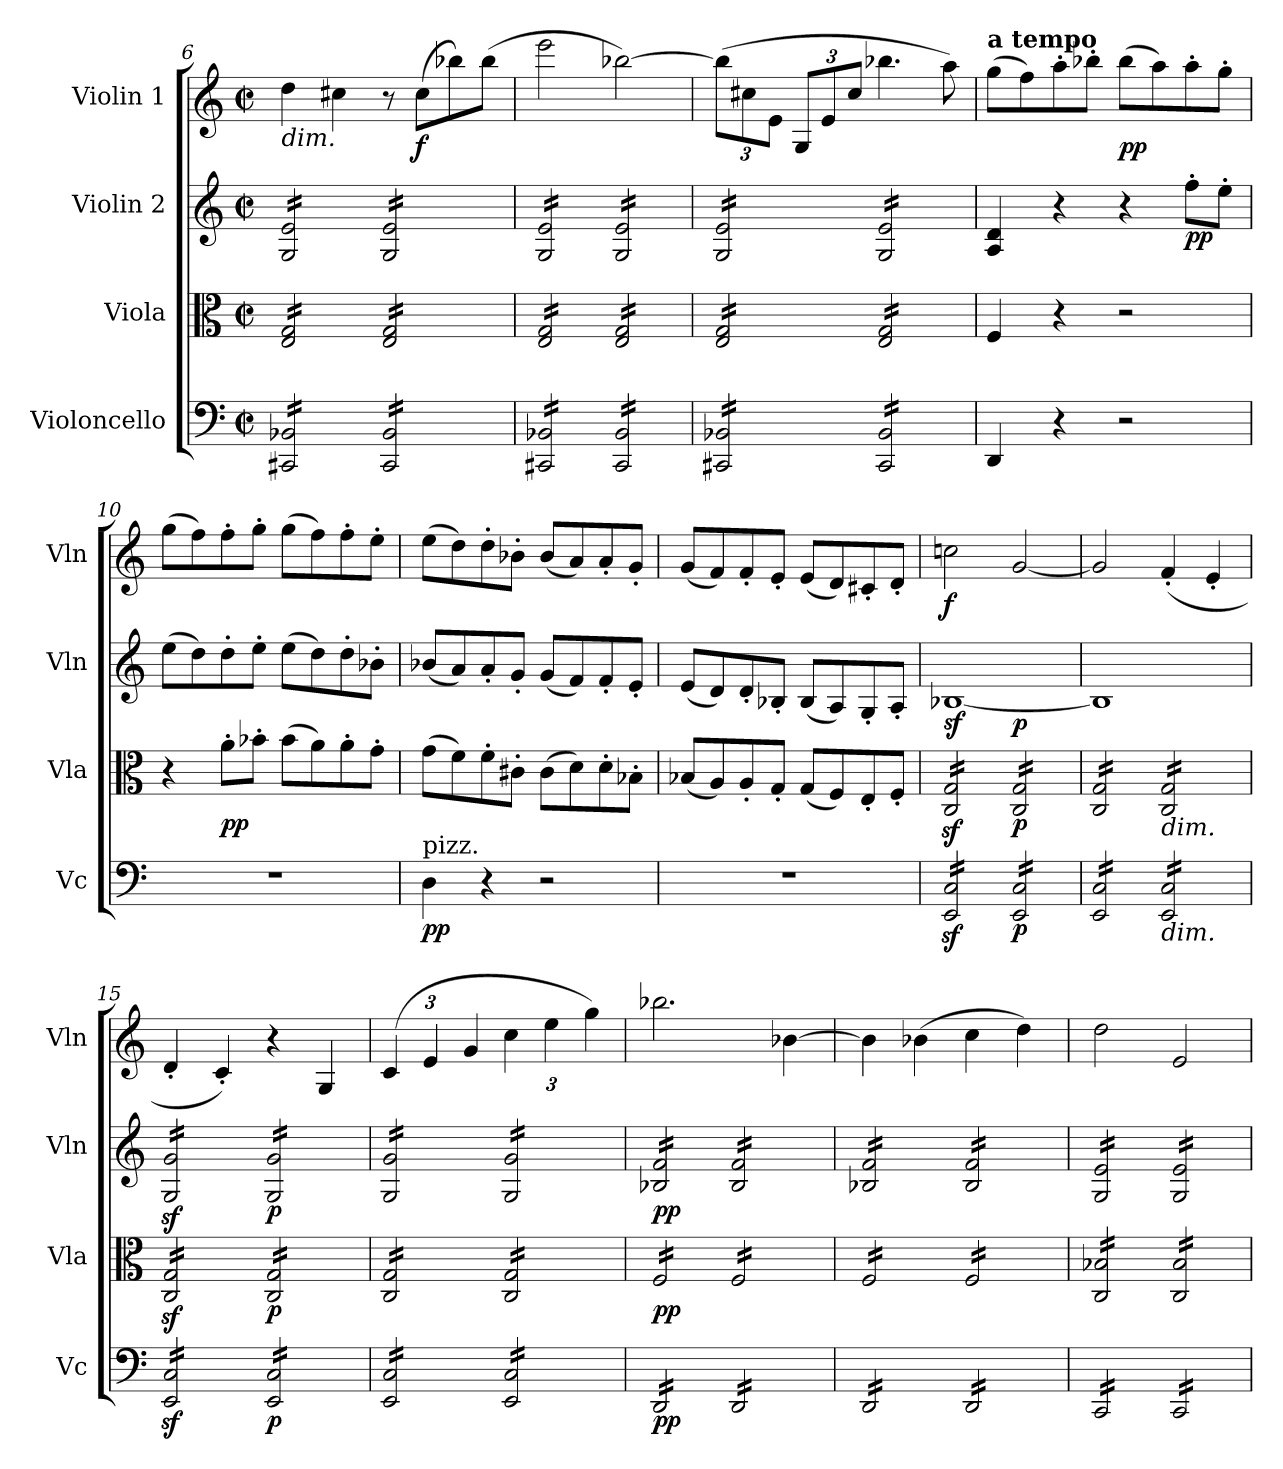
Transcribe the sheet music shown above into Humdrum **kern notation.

**kern	**dynam	**kern	**dynam	**kern	**dynam	**kern	**dynam
*part4	*part4	*part3	*part3	*part2	*part2	*part1	*part1
*staff4	*staff4	*staff3	*staff3	*staff2	*staff2	*staff1	*staff1
*I"Violoncello	*	*I"Viola	*	*I"Violin 2	*	*I"Violin 1	*
*I'Vc	*	*I'Vla	*	*I'Vln	*	*I'Vln	*
*clefF4	*	*clefC3	*	*clefG2	*	*clefG2	*
*k[]	*	*k[]	*	*k[]	*	*k[]	*
*M2/2	*	*M2/2	*	*M2/2	*	*M2/2	*
*met(c|)	*	*met(c|)	*	*met(c|)	*	*met(c|)	*
=6	=6	=6	=6	=6	=6	=6	=6
!	!	!	!	!	!	!LO:TX:b:i:t=dim.	!
*tremolo	*	*	*	*	*	*	*
*	*	*tremolo	*	*	*	*	*
*	*	*	*	*tremolo	*	*	*
16CC#X/ 16BB-X/LL	.	16E/ 16G/LL	.	16G/ 16e/LL	.	4dd\	.
16CC#X/ 16BB-X/	.	16E/ 16G/	.	16G/ 16e/	.	.	.
16CC#X/ 16BB-X/	.	16E/ 16G/	.	16G/ 16e/	.	.	.
16CC#X/ 16BB-X/	.	16E/ 16G/	.	16G/ 16e/	.	.	.
16CC#X/ 16BB-X/	.	16E/ 16G/	.	16G/ 16e/	.	4cc#X\	.
16CC#X/ 16BB-X/	.	16E/ 16G/	.	16G/ 16e/	.	.	.
16CC#X/ 16BB-X/	.	16E/ 16G/	.	16G/ 16e/	.	.	.
16CC#X/ 16BB-X/JJ	.	16E/ 16G/JJ	.	16G/ 16e/JJ	.	.	.
16CC#/ 16BB-/LL	.	16E/ 16G/LL	.	16G/ 16e/LL	.	8r	.
16CC#/ 16BB-/	.	16E/ 16G/	.	16G/ 16e/	.	.	.
!	!	!	!	!	!	!	!LO:DY:b
16CC#/ 16BB-/	.	16E/ 16G/	.	16G/ 16e/	.	(8cc#\L	f
16CC#/ 16BB-/	.	16E/ 16G/	.	16G/ 16e/	.	.	.
16CC#/ 16BB-/	.	16E/ 16G/	.	16G/ 16e/	.	8bb-X\)	.
16CC#/ 16BB-/	.	16E/ 16G/	.	16G/ 16e/	.	.	.
16CC#/ 16BB-/	.	16E/ 16G/	.	16G/ 16e/	.	(8bb-\J	.
16CC#/ 16BB-/JJ	.	16E/ 16G/JJ	.	16G/ 16e/JJ	.	.	.
=7	=7	=7	=7	=7	=7	=7	=7
16CC#X/ 16BB-X/LL	.	16E/ 16G/LL	.	16G/ 16e/LL	.	2eee\	.
16CC#X/ 16BB-X/	.	16E/ 16G/	.	16G/ 16e/	.	.	.
16CC#X/ 16BB-X/	.	16E/ 16G/	.	16G/ 16e/	.	.	.
16CC#X/ 16BB-X/	.	16E/ 16G/	.	16G/ 16e/	.	.	.
16CC#X/ 16BB-X/	.	16E/ 16G/	.	16G/ 16e/	.	.	.
16CC#X/ 16BB-X/	.	16E/ 16G/	.	16G/ 16e/	.	.	.
16CC#X/ 16BB-X/	.	16E/ 16G/	.	16G/ 16e/	.	.	.
16CC#X/ 16BB-X/JJ	.	16E/ 16G/JJ	.	16G/ 16e/JJ	.	.	.
16CC#/ 16BB-/LL	.	16E/ 16G/LL	.	16G/ 16e/LL	.	[2bb-X\)	.
16CC#/ 16BB-/	.	16E/ 16G/	.	16G/ 16e/	.	.	.
16CC#/ 16BB-/	.	16E/ 16G/	.	16G/ 16e/	.	.	.
16CC#/ 16BB-/	.	16E/ 16G/	.	16G/ 16e/	.	.	.
16CC#/ 16BB-/	.	16E/ 16G/	.	16G/ 16e/	.	.	.
16CC#/ 16BB-/	.	16E/ 16G/	.	16G/ 16e/	.	.	.
16CC#/ 16BB-/	.	16E/ 16G/	.	16G/ 16e/	.	.	.
16CC#/ 16BB-/JJ	.	16E/ 16G/JJ	.	16G/ 16e/JJ	.	.	.
=8	=8	=8	=8	=8	=8	=8	=8
*	*	*	*	*	*	*Xbrackettup	*
16CC#X/ 16BB-X/LL	.	16E/ 16G/LL	.	16G/ 16e/LL	.	(12bb-\L]	.
16CC#X/ 16BB-X/	.	16E/ 16G/	.	16G/ 16e/	.	.	.
.	.	.	.	.	.	12cc#X\	.
16CC#X/ 16BB-X/	.	16E/ 16G/	.	16G/ 16e/	.	.	.
.	.	.	.	.	.	12e\J	.
16CC#X/ 16BB-X/	.	16E/ 16G/	.	16G/ 16e/	.	.	.
16CC#X/ 16BB-X/	.	16E/ 16G/	.	16G/ 16e/	.	12G/L	.
16CC#X/ 16BB-X/	.	16E/ 16G/	.	16G/ 16e/	.	.	.
.	.	.	.	.	.	12e/	.
16CC#X/ 16BB-X/	.	16E/ 16G/	.	16G/ 16e/	.	.	.
.	.	.	.	.	.	12cc#/J	.
16CC#X/ 16BB-X/JJ	.	16E/ 16G/JJ	.	16G/ 16e/JJ	.	.	.
16CC#/ 16BB-/LL	.	16E/ 16G/LL	.	16G/ 16e/LL	.	4.bb-X\	.
16CC#/ 16BB-/	.	16E/ 16G/	.	16G/ 16e/	.	.	.
16CC#/ 16BB-/	.	16E/ 16G/	.	16G/ 16e/	.	.	.
16CC#/ 16BB-/	.	16E/ 16G/	.	16G/ 16e/	.	.	.
16CC#/ 16BB-/	.	16E/ 16G/	.	16G/ 16e/	.	.	.
16CC#/ 16BB-/	.	16E/ 16G/	.	16G/ 16e/	.	.	.
16CC#/ 16BB-/	.	16E/ 16G/	.	16G/ 16e/	.	8aa\)	.
16CC#/ 16BB-/JJ	.	16E/ 16G/JJ	.	16G/ 16e/JJ	.	.	.
*	*	*	*	*Xtremolo	*	*	*
*	*	*Xtremolo	*	*	*	*	*
*Xtremolo	*	*	*	*	*	*	*
!!LO:LB:g=z
=9	=9	=9	=9	=9	=9	=9	=9
!	!	!	!	!	!	!LO:TX:a:B:t=a tempo	!
4DD/	.	4F/	.	4A/ 4d/	.	(8gg\L	.
.	.	.	.	.	.	8ff\)	.
4r	.	4r	.	4r	.	8aa'\	.
.	.	.	.	.	.	8bb-X'\J	.
!	!	!	!	!	!	!	!LO:DY:b
2r	.	2r	.	4r	.	(8bb-\L	pp
.	.	.	.	.	.	8aa\)	.
!	!	!	!	!	!LO:DY:b	!	!
.	.	.	.	8ff'\L	pp	8aa'\	.
.	.	.	.	8ee'\J	.	8gg'\J	.
=10	=10	=10	=10	=10	=10	=10	=10
1r	.	4r	.	(8ee\L	.	(8gg\L	.
.	.	.	.	8dd\)	.	8ff\)	.
!	!	!	!LO:DY:b	!	!	!	!
.	.	8a'\L	pp	8dd'\	.	8ff'\	.
.	.	8b-X'\J	.	8ee'\J	.	8gg'\J	.
.	.	(8b-\L	.	(8ee\L	.	(8gg\L	.
.	.	8a\)	.	8dd\)	.	8ff\)	.
.	.	8a'\	.	8dd'\	.	8ff'\	.
.	.	8g'\J	.	8b-X'\J	.	8ee'\J	.
!!LO:LB:g=z
=11	=11	=11	=11	=11	=11	=11	=11
!LO:TX:a:t=pizz.	!	!	!	!	!	!	!
!	!LO:DY:b	!	!	!	!	!	!
4D\	pp	(8g\L	.	(8b-X/L	.	(8ee\L	.
.	.	8f\)	.	8a/)	.	8dd\)	.
4r	.	8f'\	.	8a'/	.	8dd'\	.
.	.	8c#X'\J	.	8g'/J	.	8b-X'\J	.
2r	.	(8c#\L	.	(8g/L	.	(8b-/L	.
.	.	8d\)	.	8f/)	.	8a/)	.
.	.	8d'\	.	8f'/	.	8a'/	.
.	.	8B-X'\J	.	8e'/J	.	8g'/J	.
=12	=12	=12	=12	=12	=12	=12	=12
1r	.	(8B-X/L	.	(8e/L	.	(8g/L	.
.	.	8A/)	.	8d/)	.	8f/)	.
.	.	8A'/	.	8d'/	.	8f'/	.
.	.	8G'/J	.	8B-X'/J	.	8e'/J	.
.	.	(8G/L	.	(8B-/L	.	(8e/L	.
.	.	8F/)	.	8A/)	.	8d/)	.
.	.	8E'/	.	8G'/	.	8c#X'/	.
.	.	8F'/J	.	8A'/J	.	8d'/J	.
=13	=13	=13	=13	=13	=13	=13	=13
*	*	*	*	*^	*	*	*
!LO:TX:a:t=arco	!	!	!	!	!	!	!	!
!	!	!	!	!	!	!LO:DY:b	!	!LO:DY:b
*tremolo	*	*	*	*	*	*	*	*
*	*	*tremolo	*	*	*	*	*	*
16EE/z< 16C/z<LL	.	16C/z< 16G/z<LL	.	[1B-X	2ryy	sf	2ccn\	f
16EE/z< 16C/z<	.	16C/z< 16G/z<	.	.	.	.	.	.
16EE/z< 16C/z<	.	16C/z< 16G/z<	.	.	.	.	.	.
16EE/z< 16C/z<	.	16C/z< 16G/z<	.	.	.	.	.	.
16EE/z< 16C/z<	.	16C/z< 16G/z<	.	.	.	.	.	.
16EE/z< 16C/z<	.	16C/z< 16G/z<	.	.	.	.	.	.
16EE/z< 16C/z<	.	16C/z< 16G/z<	.	.	.	.	.	.
16EE/z< 16C/z<JJ	.	16C/z< 16G/z<JJ	.	.	.	.	.	.
!	!LO:DY:b	!	!LO:DY:b	!	!	!LO:DY:b	!	!
16EE/ 16C/LL	p	16C/ 16G/LL	p	.	2ryy	p	[2g/	.
16EE/ 16C/	.	16C/ 16G/	.	.	.	.	.	.
16EE/ 16C/	.	16C/ 16G/	.	.	.	.	.	.
16EE/ 16C/	.	16C/ 16G/	.	.	.	.	.	.
16EE/ 16C/	.	16C/ 16G/	.	.	.	.	.	.
16EE/ 16C/	.	16C/ 16G/	.	.	.	.	.	.
16EE/ 16C/	.	16C/ 16G/	.	.	.	.	.	.
16EE/ 16C/JJ	.	16C/ 16G/JJ	.	.	.	.	.	.
*	*	*	*	*v	*v	*	*	*
=14	=14	=14	=14	=14	=14	=14	=14
16EE/ 16C/LL	.	16C/ 16G/LL	.	1B-]	.	2g/]	.
16EE/ 16C/	.	16C/ 16G/	.	.	.	.	.
16EE/ 16C/	.	16C/ 16G/	.	.	.	.	.
16EE/ 16C/	.	16C/ 16G/	.	.	.	.	.
16EE/ 16C/	.	16C/ 16G/	.	.	.	.	.
16EE/ 16C/	.	16C/ 16G/	.	.	.	.	.
16EE/ 16C/	.	16C/ 16G/	.	.	.	.	.
16EE/ 16C/JJ	.	16C/ 16G/JJ	.	.	.	.	.
!	!	!LO:TX:b:i:t=dim.	!	!	!	!	!
!LO:TX:b:i:t=dim.	!	!	!	!	!	!	!
16EE/ 16C/LL	.	16C/ 16G/LL	.	.	.	(4f'/	.
16EE/ 16C/	.	16C/ 16G/	.	.	.	.	.
16EE/ 16C/	.	16C/ 16G/	.	.	.	.	.
16EE/ 16C/	.	16C/ 16G/	.	.	.	.	.
16EE/ 16C/	.	16C/ 16G/	.	.	.	4e'/	.
16EE/ 16C/	.	16C/ 16G/	.	.	.	.	.
16EE/ 16C/	.	16C/ 16G/	.	.	.	.	.
16EE/ 16C/JJ	.	16C/ 16G/JJ	.	.	.	.	.
=15	=15	=15	=15	=15	=15	=15	=15
*	*	*	*	*tremolo	*	*	*
16EE/z< 16C/z<LL	.	16C/z< 16G/z<LL	.	16G/z< 16g/z<LL	.	4d'/	.
16EE/z< 16C/z<	.	16C/z< 16G/z<	.	16G/z< 16g/z<	.	.	.
16EE/z< 16C/z<	.	16C/z< 16G/z<	.	16G/z< 16g/z<	.	.	.
16EE/z< 16C/z<	.	16C/z< 16G/z<	.	16G/z< 16g/z<	.	.	.
16EE/z< 16C/z<	.	16C/z< 16G/z<	.	16G/z< 16g/z<	.	4c'/)	.
16EE/z< 16C/z<	.	16C/z< 16G/z<	.	16G/z< 16g/z<	.	.	.
16EE/z< 16C/z<	.	16C/z< 16G/z<	.	16G/z< 16g/z<	.	.	.
16EE/z< 16C/z<JJ	.	16C/z< 16G/z<JJ	.	16G/z< 16g/z<JJ	.	.	.
!	!LO:DY:b	!	!LO:DY:b	!	!LO:DY:b	!	!
16EE/ 16C/LL	p	16C/ 16G/LL	p	16G/ 16g/LL	p	4r	.
16EE/ 16C/	.	16C/ 16G/	.	16G/ 16g/	.	.	.
16EE/ 16C/	.	16C/ 16G/	.	16G/ 16g/	.	.	.
16EE/ 16C/	.	16C/ 16G/	.	16G/ 16g/	.	.	.
16EE/ 16C/	.	16C/ 16G/	.	16G/ 16g/	.	4G/	.
16EE/ 16C/	.	16C/ 16G/	.	16G/ 16g/	.	.	.
16EE/ 16C/	.	16C/ 16G/	.	16G/ 16g/	.	.	.
16EE/ 16C/JJ	.	16C/ 16G/JJ	.	16G/ 16g/JJ	.	.	.
=16	=16	=16	=16	=16	=16	=16	=16
16EE/ 16C/LL	.	16C/ 16G/LL	.	16G/ 16g/LL	.	(6c/	.
16EE/ 16C/	.	16C/ 16G/	.	16G/ 16g/	.	.	.
16EE/ 16C/	.	16C/ 16G/	.	16G/ 16g/	.	.	.
.	.	.	.	.	.	6e/	.
16EE/ 16C/	.	16C/ 16G/	.	16G/ 16g/	.	.	.
16EE/ 16C/	.	16C/ 16G/	.	16G/ 16g/	.	.	.
16EE/ 16C/	.	16C/ 16G/	.	16G/ 16g/	.	.	.
.	.	.	.	.	.	6g/	.
16EE/ 16C/	.	16C/ 16G/	.	16G/ 16g/	.	.	.
16EE/ 16C/JJ	.	16C/ 16G/JJ	.	16G/ 16g/JJ	.	.	.
16EE/ 16C/LL	.	16C/ 16G/LL	.	16G/ 16g/LL	.	6cc\	.
16EE/ 16C/	.	16C/ 16G/	.	16G/ 16g/	.	.	.
16EE/ 16C/	.	16C/ 16G/	.	16G/ 16g/	.	.	.
.	.	.	.	.	.	6ee\	.
16EE/ 16C/	.	16C/ 16G/	.	16G/ 16g/	.	.	.
16EE/ 16C/	.	16C/ 16G/	.	16G/ 16g/	.	.	.
16EE/ 16C/	.	16C/ 16G/	.	16G/ 16g/	.	.	.
.	.	.	.	.	.	6gg\)	.
16EE/ 16C/	.	16C/ 16G/	.	16G/ 16g/	.	.	.
16EE/ 16C/JJ	.	16C/ 16G/JJ	.	16G/ 16g/JJ	.	.	.
=17	=17	=17	=17	=17	=17	=17	=17
!	!LO:DY:b	!	!LO:DY:b	!	!LO:DY:b	!	!
16DD/LL	pp	16F/LL	pp	16B-X/ 16f/LL	pp	2.bb-X\	.
16DD/	.	16F/	.	16B-X/ 16f/	.	.	.
16DD/	.	16F/	.	16B-X/ 16f/	.	.	.
16DD/	.	16F/	.	16B-X/ 16f/	.	.	.
16DD/	.	16F/	.	16B-X/ 16f/	.	.	.
16DD/	.	16F/	.	16B-X/ 16f/	.	.	.
16DD/	.	16F/	.	16B-X/ 16f/	.	.	.
16DD/JJ	.	16F/JJ	.	16B-X/ 16f/JJ	.	.	.
16DD/LL	.	16F/LL	.	16B-/ 16f/LL	.	.	.
16DD/	.	16F/	.	16B-/ 16f/	.	.	.
16DD/	.	16F/	.	16B-/ 16f/	.	.	.
16DD/	.	16F/	.	16B-/ 16f/	.	.	.
16DD/	.	16F/	.	16B-/ 16f/	.	[4b-X\	.
16DD/	.	16F/	.	16B-/ 16f/	.	.	.
16DD/	.	16F/	.	16B-/ 16f/	.	.	.
16DD/JJ	.	16F/JJ	.	16B-/ 16f/JJ	.	.	.
=18	=18	=18	=18	=18	=18	=18	=18
16DD/LL	.	16F/LL	.	16B-X/ 16f/LL	.	4b-\]	.
16DD/	.	16F/	.	16B-X/ 16f/	.	.	.
16DD/	.	16F/	.	16B-X/ 16f/	.	.	.
16DD/	.	16F/	.	16B-X/ 16f/	.	.	.
16DD/	.	16F/	.	16B-X/ 16f/	.	(4b-X\	.
16DD/	.	16F/	.	16B-X/ 16f/	.	.	.
16DD/	.	16F/	.	16B-X/ 16f/	.	.	.
16DD/JJ	.	16F/JJ	.	16B-X/ 16f/JJ	.	.	.
16DD/LL	.	16F/LL	.	16B-/ 16f/LL	.	4cc\	.
16DD/	.	16F/	.	16B-/ 16f/	.	.	.
16DD/	.	16F/	.	16B-/ 16f/	.	.	.
16DD/	.	16F/	.	16B-/ 16f/	.	.	.
16DD/	.	16F/	.	16B-/ 16f/	.	4dd\)	.
16DD/	.	16F/	.	16B-/ 16f/	.	.	.
16DD/	.	16F/	.	16B-/ 16f/	.	.	.
16DD/JJ	.	16F/JJ	.	16B-/ 16f/JJ	.	.	.
=19	=19	=19	=19	=19	=19	=19	=19
16CC/LL	.	16C/ 16B-X/LL	.	16G/ 16e/LL	.	2dd\	.
16CC/	.	16C/ 16B-X/	.	16G/ 16e/	.	.	.
16CC/	.	16C/ 16B-X/	.	16G/ 16e/	.	.	.
16CC/	.	16C/ 16B-X/	.	16G/ 16e/	.	.	.
16CC/	.	16C/ 16B-X/	.	16G/ 16e/	.	.	.
16CC/	.	16C/ 16B-X/	.	16G/ 16e/	.	.	.
16CC/	.	16C/ 16B-X/	.	16G/ 16e/	.	.	.
16CC/JJ	.	16C/ 16B-X/JJ	.	16G/ 16e/JJ	.	.	.
16CC/LL	.	16C/ 16B-/LL	.	16G/ 16e/LL	.	2e/	.
16CC/	.	16C/ 16B-/	.	16G/ 16e/	.	.	.
16CC/	.	16C/ 16B-/	.	16G/ 16e/	.	.	.
16CC/	.	16C/ 16B-/	.	16G/ 16e/	.	.	.
16CC/	.	16C/ 16B-/	.	16G/ 16e/	.	.	.
16CC/	.	16C/ 16B-/	.	16G/ 16e/	.	.	.
16CC/	.	16C/ 16B-/	.	16G/ 16e/	.	.	.
16CC/JJ	.	16C/ 16B-/JJ	.	16G/ 16e/JJ	.	.	.
*	*	*	*	*Xtremolo	*	*	*
*	*	*Xtremolo	*	*	*	*	*
*Xtremolo	*	*	*	*	*	*	*
=	=	=	=	=	=	=	=
*-	*-	*-	*-	*-	*-	*-	*-
